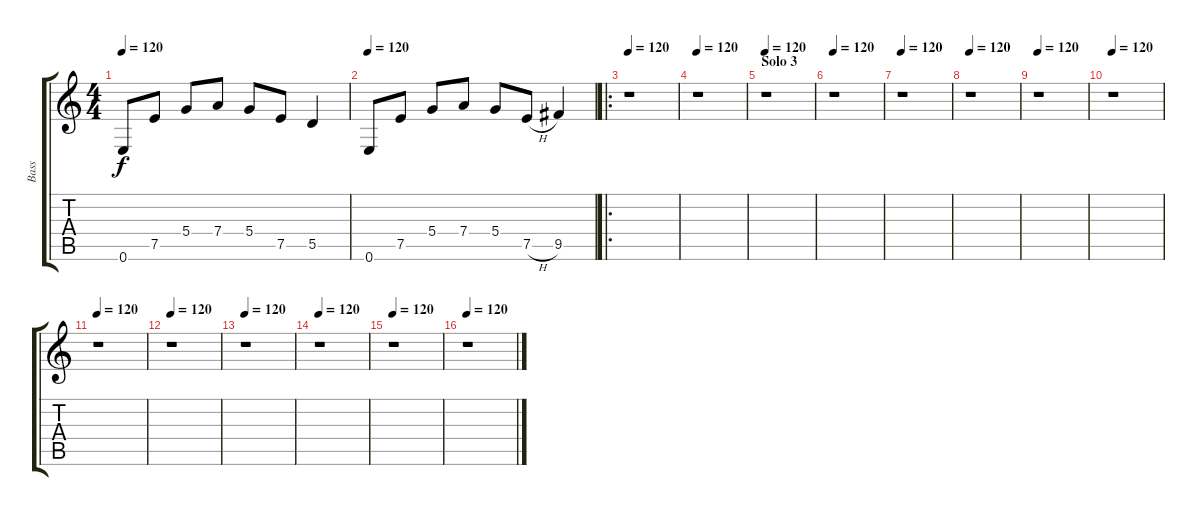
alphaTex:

\track ("Bass" "Bass") {instrument electricbassfinger}
\staff {score tabs}
\tuning (E4 B3 G3 D3 A2 E2) {hide}
\ts (4 4)
\tempo 120
\clef g2
\ks c
0.6.8{dy f} 7.5.8 5.4.8 7.4.8 5.4.8 7.5.8 5.5.4 |
\tempo 120
0.6.8 7.5.8 5.4.8 7.4.8 5.4.8 7.5{h}.8 9.5.4 |
\ro
\tempo 120
r.1 |
\tempo 120
r.1 |
\section ("" "Solo 3")
\tempo 120
r.1 |
\tempo 120
r.1 |
\tempo 120
r.1 |
\tempo 120
r.1 |
\tempo 120
r.1 |
\tempo 120
r.1 |
\tempo 120
r.1 |
\tempo 120
r.1 |
\tempo 120
r.1 |
\tempo 120
r.1 |
\tempo 120
r.1 |
\tempo 120
r.1
